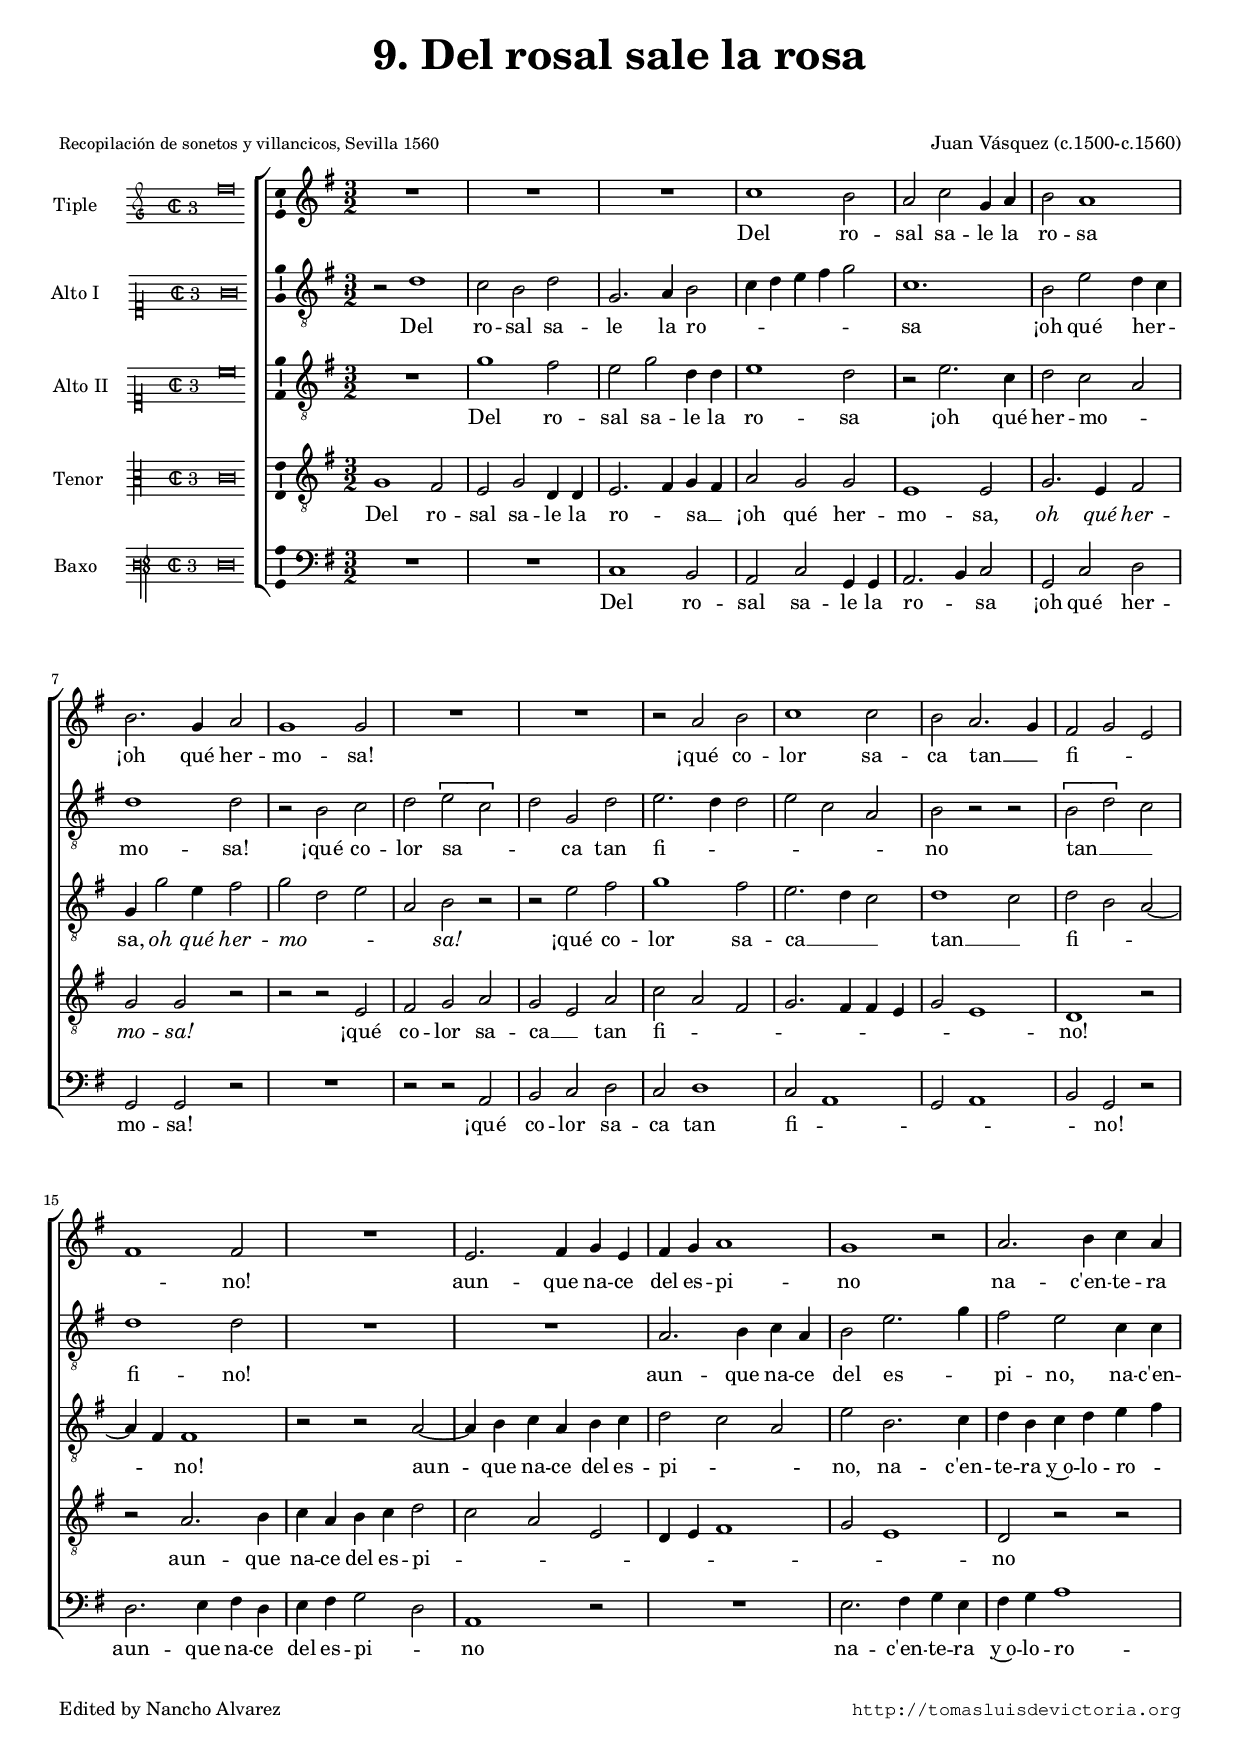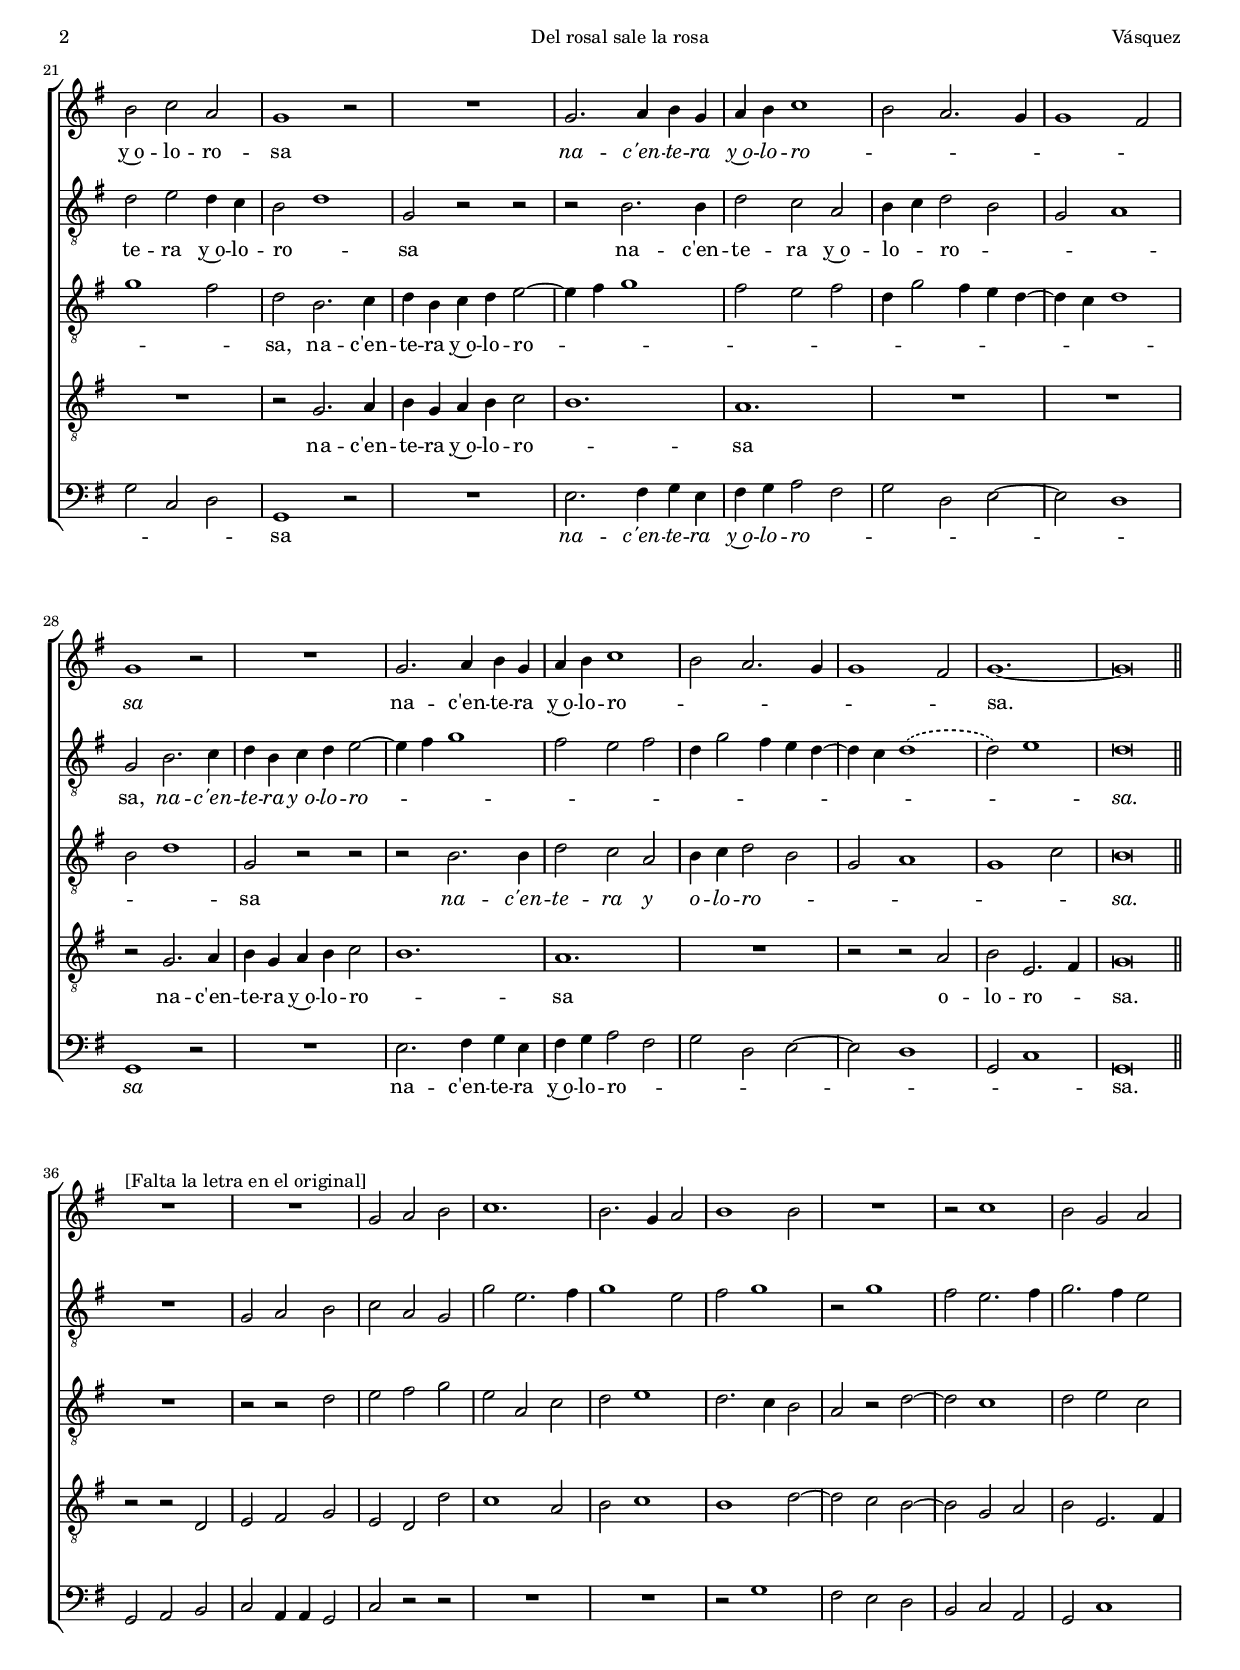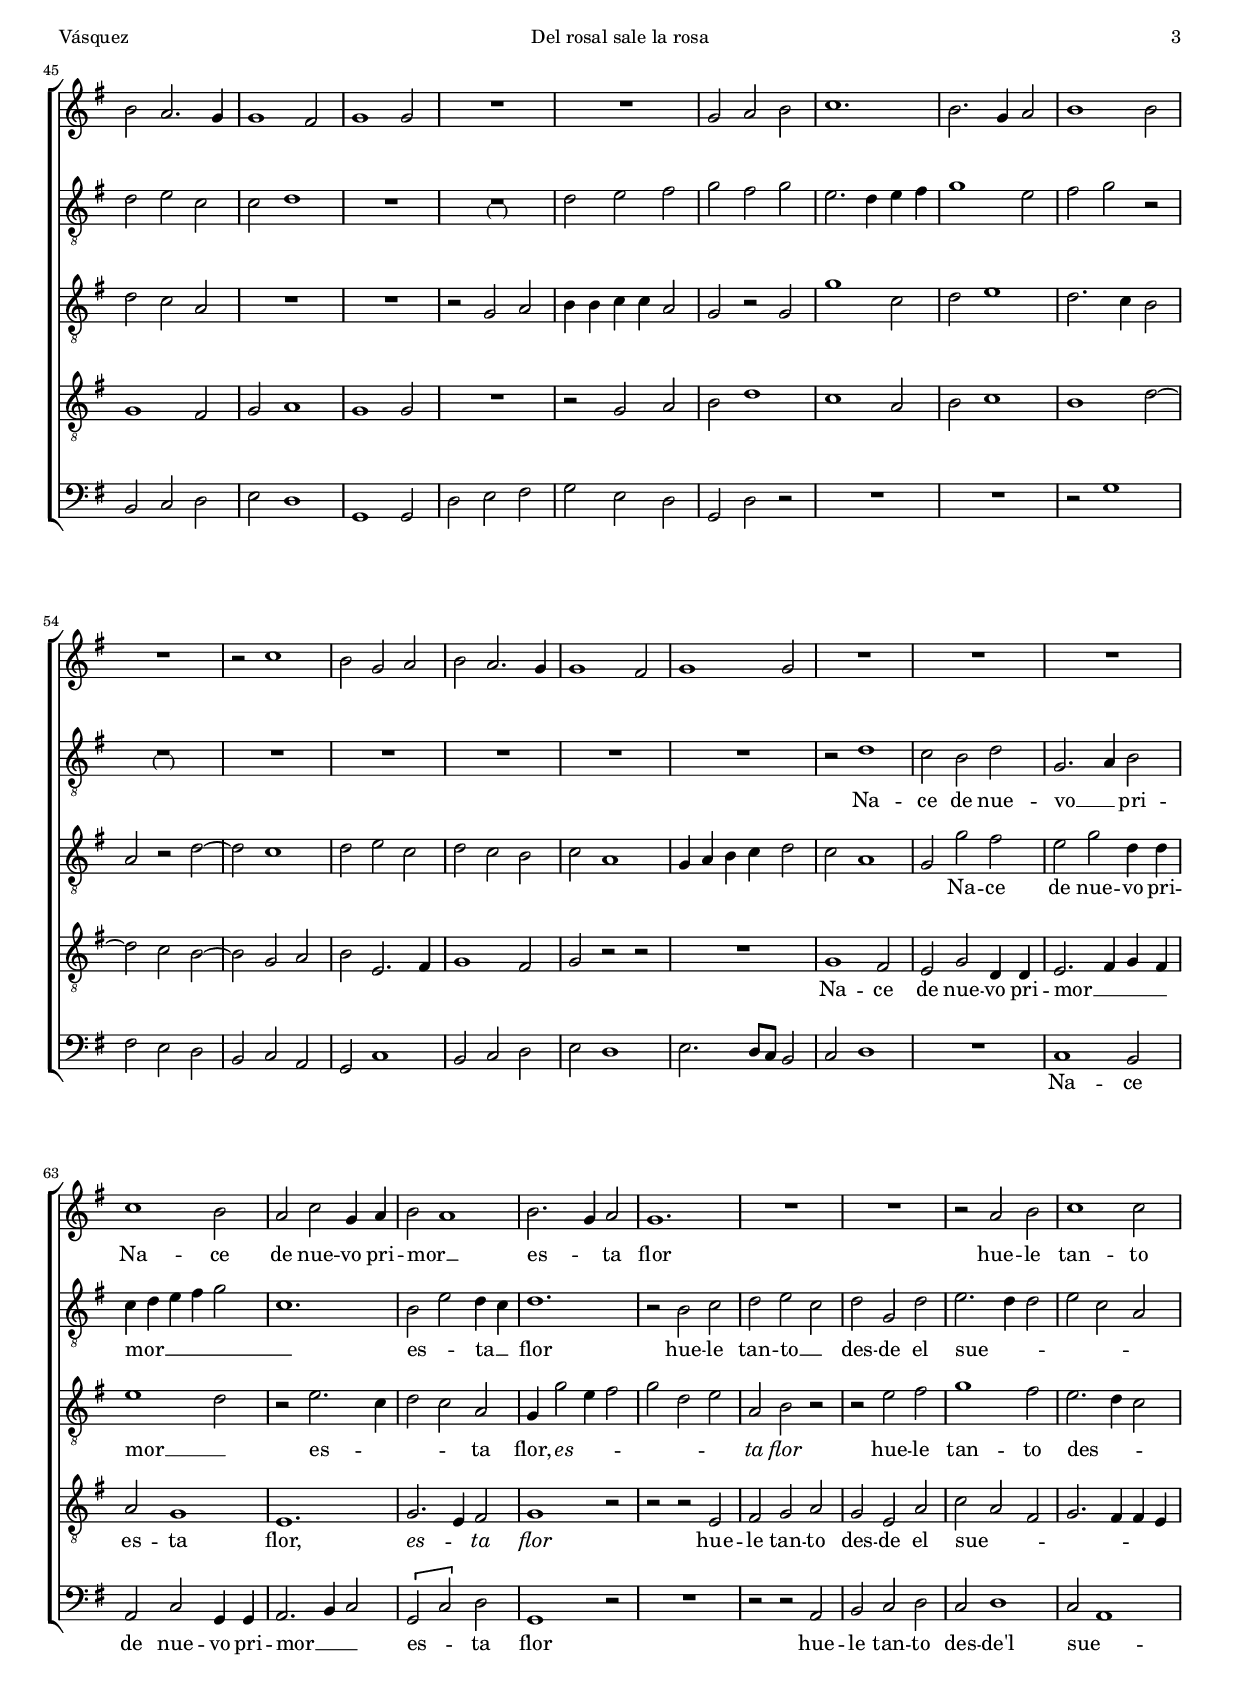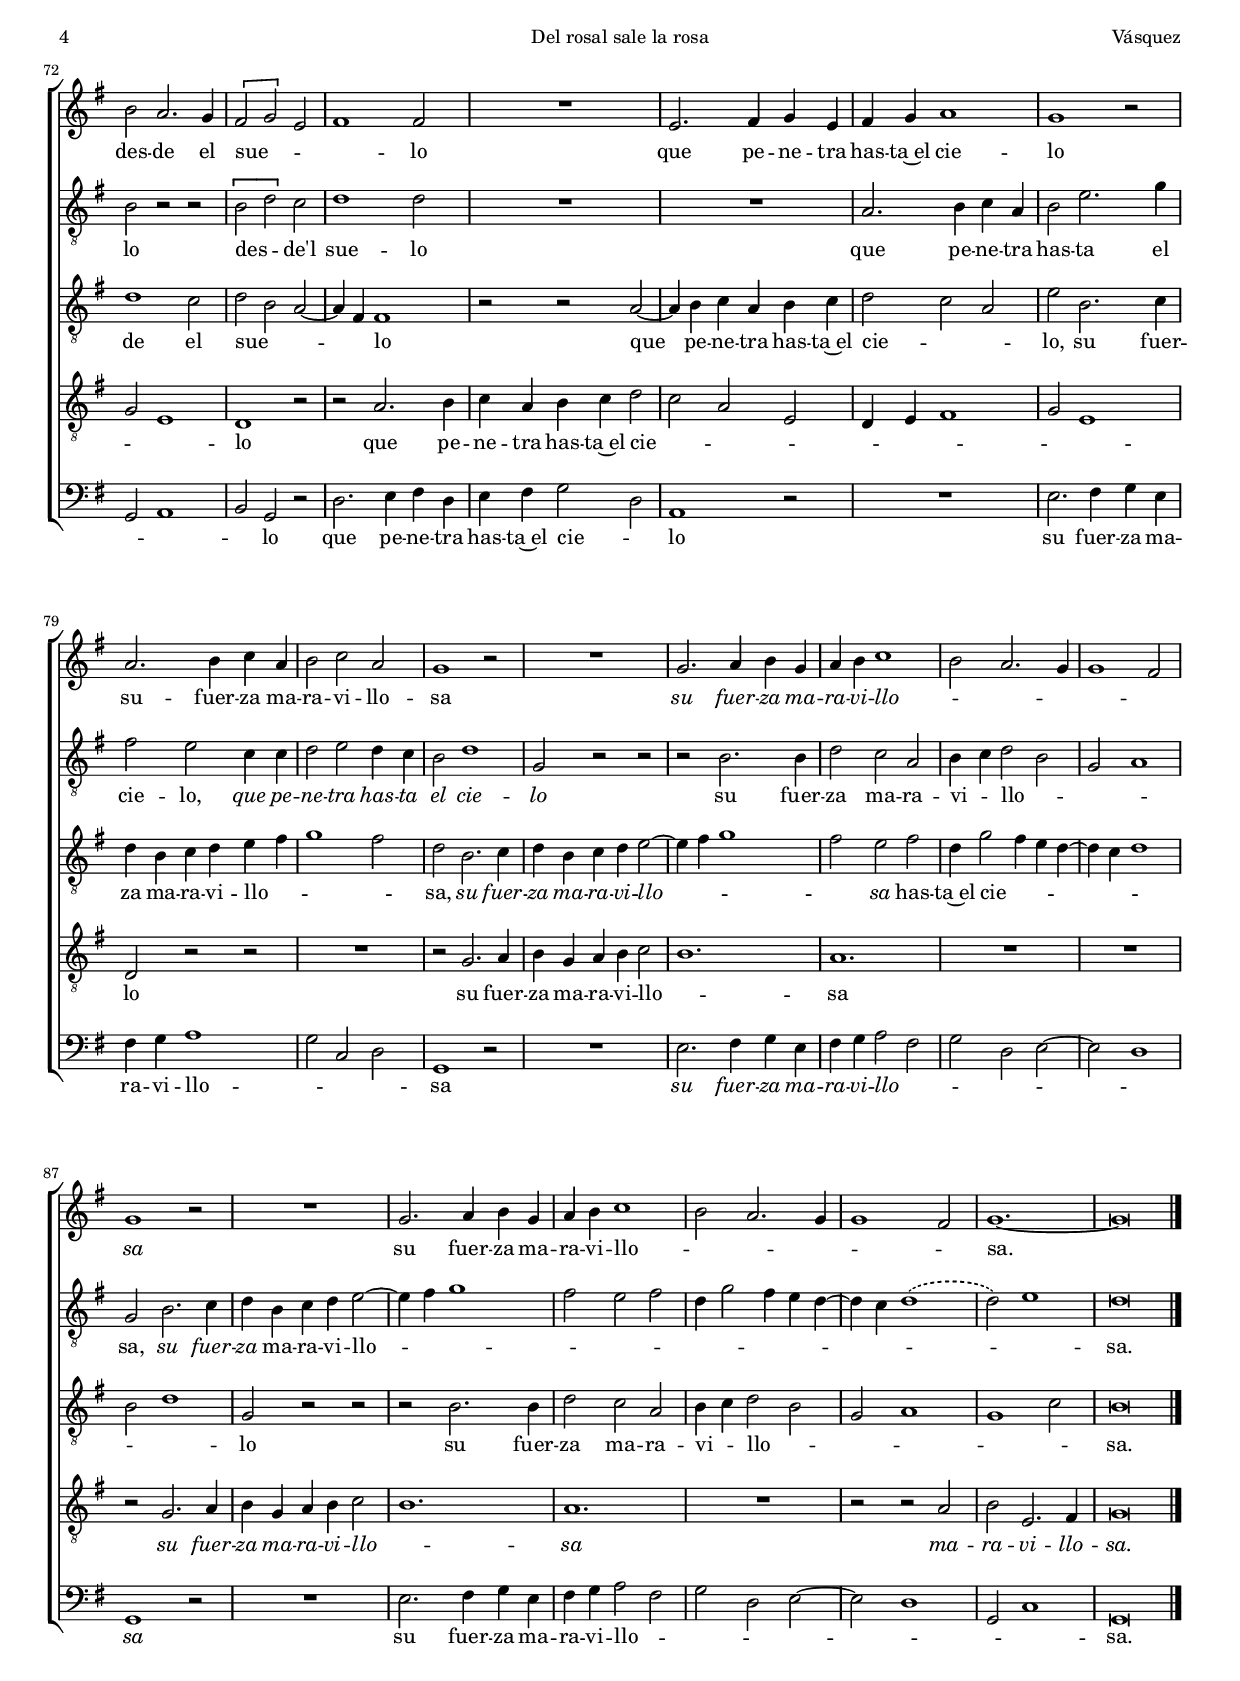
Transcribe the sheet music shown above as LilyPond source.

\version "2.18.0"

#(set-default-paper-size "a4")
#(set-global-staff-size 16.2)
#(ly:set-option 'point-and-click #f)
%mobile -s14.5 -i3.2

italicas=\override LyricText.font-shape = #'italic
rectas=\override LyricText.font-shape = #'upright
ss=\once \set suggestAccidentals = ##t
incipitwidth = 20
mtempo={\tempo 4 = 250}
mtempob={\tempo 4 = 175}

htitle="Del rosal sale la rosa"
hcomposer="Vásquez"

\header {
	title=\markup{\fontsize #3 "9. Del rosal sale la rosa"}
	%subtitle=\markup{""}
	subsubtitle=\markup{\null \vspace #2 }
        composer = \markup{"Juan Vásquez (c.1500-c.1560)"}
        pdfauthor=\composer
        %opus="(-)"
	poet=\markup{\smaller "Recopilación de sonetos y villancicos, Sevilla 1560"} 
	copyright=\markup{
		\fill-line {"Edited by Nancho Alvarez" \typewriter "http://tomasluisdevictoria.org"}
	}
%	tagline=""
}

global={\key c \major \time 3/2
        \skip 1*3/2*35 \bar "||" \break
        \skip 1*3/2*59 \bar "|."
}


cantus=\relative c''{
	R1*3/2*3
	f1 e2
	d2 f c4 d
	e2 d1
	e2. c4 d2
	c1 c2
	R1*3/2*2
	r2 d e
	f1 f2
	e d2. c4
	b2 c a
	b1 b2
	R1*3/2
	a2. b4 c a
	b4 c d1
	c r2
	d2. e4 f d
	e2 f d
	c1 r2
	R1*3/2
	c2. d4 e c
	d e f1
	e2 d2. c4
	c1 b2
	c1 r2
	R1*3/2
	c2. d4 e c
	d e f1
	e2 d2. c4
	c1 b2
	c1. ~
	c\breve*3/4
	s4*0^\markup{"[Falta la letra en el original]"}
	R1*3/2*2
	c2 d e
	f1.
	e2. c4 d2
	e1 e2 
	R1*3/2
	r2 f1
	e2 c d
	e d2. c4
	c1 b2
	c1 c2
	R1*3/2*2
	c2 d e
	f1.
	e2. c4 d2
	e1 e2
	R1*3/2
	r2 f1
	e2 c d
	e2 d2. c4
	c1 b2
	c1 c2
	R1*3/2*3
	f1 e2
	d f c4 d
	e2 d1
	e2. c4 d2
	c1.
	R1*3/2*2
	r2 d2 e
	f1 f2
	e d2. c4
	\[b2 c\] a
	b1 b2
	R1*3/2
	a2. b4 c a
	b c d1
	c r2
	d2. e4 f d
	e2 f d
	c1 r2
	R1*3/2
	c2. d4 e c
	d e f1
	e2 d2. c4
	c1 b2
	c1 r2
	R1*3/2
	c2. d4 e c 
	d e f1
	e2 d2. c4
	c1 b2
	c1. ~
	c\breve*3/4
}

altus=\relative c''{
	r2 g1
	f2 e g
	c,2. d4 e2
	f4 g a b c2
	f,1.
	e2 a g4 f
	g1 g2
	r2 e f
	g \[a f\]
	g c, g'
	a2. g4 g2
	a2 f d
	e r r
	\[e g\] f
	g1 g2
	R1*3/2*2
	d2. e4 f d
	e2 a2. c4
	b2 a f4 f
	g2 a g4 f
	e2 g1
	c,2 r r
	r2 e2. e4
	g2 f d
	e4 f g2 e
	c d1
	c2 e2. f4
	g e f g a2 ~
	a4 b c1
	b2 a b
	g4 c2 b4 a g ~
	\phrasingSlurDashed
	g f g1\(
	g2\) a1
	g\breve*3/4
	R1*3/2
	c,2 d e
	f d c
	c' a2. b4
	c1 a2
	b2 c1
	r2 c1
	b2 a2. b4 
	c2. b4 a2
	g a f
	f g1
	R1*3/2
	\override MultiMeasureRestText #'outside-staff-priority = ##f 
        \override MultiMeasureRestText #'Y-offset = #-1.1
        R^\markup "(  )" % falta un compás de silencio, pero en la versión de CSIC dice que faltan 2 compases
        % no tengo acceso al original
	g2 a b
	c b c
        a2. g4 a b % CSIC corrige a2. por b2. pero es porque está mal el silencio
	c1 a2
	b2 c r
	R1*3/2^\markup{"(  )"} % CSIC pone este compás extra antes de la frase
	R1*3/2*5
	r2 g1
	f2 e g
	c,2. d4 e2
	f4 g a b c2
	f,1.
	e2 a g4 f
	g1.
	r2 e f
	g a f
	g c, g'
	a2. g4 g2
	a2 f d
	e r r
	\[e g\] f
	g1 g2
	R1*3/2*2
	d2. e4 f d
	e2 a2. c4
	b2 a f4 f
	g2 a g4 f
	e2 g1
	c,2 r r
	r e2. e4
	g2 f d
	e4 f g2 e
	c d1
	c2 e2. f4
	g e f g a2 ~
	a4 b c1
	b2 a b
	g4 c2 b4 a g ~
	\phrasingSlurDashed
	g f g1\(
	g2\) a1
	g\breve*3/4
}

altusdos=\relative c''{
	R1*3/2
	c1 b2
	a c g4 g
	a1 g2
	r2 a2. f4
	g2 f d
	c4 c'2 a4 b2
	c g a
	d, e r
	r a b
	c1 b2
	a2. g4 f2
	g1 f2
	g2 e d ~
	d4 b b1
	r2 r d ~
	d4 e f d e f
	g2 f d
	a' e2. f4
	g e f g a b
	c1 b2
	g2 e2. f4
	g e f g a2 ~
	a4 b c1
	b2 a b
	g4 c2 b4 a g ~
	g f g1
	e2 g1
	c,2 r r
	r2 e2. e4
	g2 f d
	e4 f g2 e
	c d1
	c1 f2
	e\breve*3/4
	R1*3/2
	r2 r g
	a b c
	a d, f
	g a1
	g2. f4 e2
	d r g ~
	g2 f1
	g2 a f
	g f d
	R1*3/2*2
	r2 c d
	e4 e f f d2
	c2 r c
	c'1 f,2
	g2 a1
	g2. f4 e2
	d2 r g ~
	g f1
	g2 a f
	g2 f e
	f d1
	c4 d e f g2
	f d1
	c2 c' b
	a c g4 g
	a1 g2
	r2 a2. f4
	g2 f d
	c4 c'2 a4 b2
	c g a
	d, e r
	r2 a b
	c1 b2
	a2. g4 f2
	g1 f2
	g2 e d ~
	d4 b b1
	r2 r d ~
	d4 e f d e f
	g2 f d
	a' e2. f4
	g e f g a b
	c1 b2
	g2 e2. f4
	g e f g a2 ~
	a4 b c1
	b2 a b
	g4 c2 b4 a g ~
	g f g1
	e2 g1
	c,2 r r
	r e2. e4
	g2 f d
	e4 f g2 e
	c d1
	c1 f2
	e\breve*3/4
}

tenor=\relative c'{
	c1 b2
	a c g4 g
	a2. b4 c b
	d2 c c
	a1 a2
	c2. a4 b2
	c c r
	r r a
	b c d
	c a d
	f d b
	c2. b4 b a
	c2 a1
	g1 r2
	r d'2. e4
	f d e f g2
	f d a
	g4 a b1
	c2 a1
	g2 r r
	R1*3/2
	r2 c2. d4
	e c d e f2
	e1.
	d
	R1*3/2*2
	r2 c2. d4
	e c d e f2
	e1.
	d
	R1*3/2
	r2 r d
	e a,2. b4
	c\breve*3/4
	r2 r g
	a b c
	a g g'
	f1 d2
	e f1
	e1 g2 ~
	g f e ~
	e2 c d
	e a,2. b4
	c1 b2
	c2 d1
	c1 c2
	R1*3/2
	r2 c d
	e2 g1
	f1 d2
	e2 f1
	e1 g2 ~
	g f e ~
	e c d
	e a,2. b4
	c1 b2
	c2 r r
	R1*3/2
	c1 b2
	a2 c g4 g
	a2. b4 c b
	d2 c1
	a1.
	c2. a4 b2
	c1 r2
	r r a 
	b c d
	c a d
	f d b
	c2. b4 b a
	c2 a1
	g r2
	r d'2. e4
	f4 d e f g2
	f d a
	g4 a b1
	c2 a1
	g2 r r
	R1*3/2
	r2 c2. d4
	e c d e f2
	e1.
	d
	R1*3/2*2
	r2 c2. d4
	e c d e f2
	e1.
	d
	R1*3/2
	r2 r d
	e a,2. b4
	c\breve*3/4
}

bassus=\relative c{
	R1*3/2*2
	f1 e2
	d f c4 c
	d2. e4 f2
	c f g
	c, c r
	R1*3/2
	r2 r d
	e f g
	f g1
	f2 d1
	c2 d1
	e2 c r
	g'2. a4 b g
	a b c2 g
	d1 r2
	R1*3/2
	a'2. b4 c a
	b c d1
	c2 f, g
	c,1 r2
	R1*3/2
	a'2. b4 c a
	b c d2 b
	c g a ~
	a g1
	c,1 r2
	R1*3/2
	a'2. b4 c a
	b c d2 b
	c g a ~
	a g1
	c,2 f1
	c\breve*3/4
	c2 d e
	f d4 d c2
	f r r
	R1*3/2*2
	r2 c'1
	b2 a g
	e f d
	c f1
	e2 f g
	a g1
	c,1 c2
	g'2 a b
	c a g
	c, g' r
	R1*3/2*2
	r2 c1
	b2 a g
	e f d
	c f1
	e2 f g
	a g1
	a2. g8[ f] e2
	f2 g1
	R1*3/2
	f1 e2
	d2 f c4 c
	d2. e4 f2
	\[c2 f\] g
	c,1 r2
	R1*3/2
	r2 r d
	e f g
	f g1
	f2 d1
	c2 d1
	e2 c r
	g'2. a4 b g
	a4 b c2 g
	d1 r2
	R1*3/2
	a'2. b4 c a
	b c d1
	c2 f, g
	c,1 r2
	R1*3/2
	a'2. b4 c a
	b c d2 b
	c2 g a ~
	a g1
	c,1 r2
	R1*3/2
	a'2. b4 c a
	b c d2 b
	c g a ~
	a g1
	c,2 f1
	c\breve*3/4
}

textocantus=\lyricmode{
Del ro -- sal sa -- le la ro -- sa
¡oh qué her -- mo -- sa!
¡qué co -- lor sa -- ca tan __ _ fi -- _ _ _ no!
aun -- que na -- ce del es -- pi -- no
na -- c'en -- te -- ra y~o -- lo -- ro -- sa
\italicas 
na -- c'en -- te -- ra y~o -- lo -- ro -- _ _ _ _ _ sa
\rectas
na -- c'en -- te -- ra y~o -- lo -- ro -- _ _ _ _ _ sa.
_ _ _ _ _ _ _ _ _ _ _ _ _ _ _ _ _ _ _ _
_ _ _ _ _ _ _ _ _ _ _ _ _ _ _ _ _ _ _ _
Na -- ce de nue -- vo pri -- mor __ _
es -- _ ta flor
hue -- le tan -- to des -- de el sue -- _ _ _ lo
que pe -- ne -- tra has -- ta~el cie -- lo
su -- fuer -- za ma -- ra -- vi -- llo -- sa % fuerça
\italicas
su fuer -- za ma -- ra -- vi -- llo -- _ _ _ _ _ sa
\rectas
su fuer -- za ma -- ra -- vi -- llo -- _ _ _ _ _ sa.
}

textoaltus=\lyricmode{
Del ro -- sal sa -- le la ro -- _ _ _ _ _ sa
¡oh qué her -- _ mo -- sa!
¡qué co -- lor sa -- _ _ ca tan fi -- _ _ _ _ _ no
tan __ _ _ fi -- no!
aun -- que na -- ce del es -- _ pi -- no, % aunque sale
na -- c'en -- te -- ra y~o -- lo -- ro -- _ sa
na -- c'en -- te -- ra y~o -- lo -- _ ro -- _ _ _ sa,
\italicas
na -- c'en -- te -- ra y_o -- lo -- ro -- _ _ _ _ _ _ _ _ _ _ _ _ _ _ sa.
\rectas
_ _ _ _ _ _ _ _ _ _ _ _ _ _ _ _ _ _ _ _
_ _ _ _ _ _ _ _ _ _ _ _ _ _ _ _ _ _ _
Na -- ce de nue -- vo __ _ pri -- mor __ _ _ _ _ _ 
es -- _ ta __ _ flor
hue -- le tan -- to __ _ des -- de el sue -- _ _ _ _ _ lo
des -- _ de'l sue -- lo
que pe -- ne -- tra has -- ta el cie -- lo,
\italicas
que pe -- ne -- tra has -- ta el cie -- lo
\rectas
su fuer -- za ma -- ra -- vi -- _ llo -- _ _ _ sa,
\italicas
su fuer -- za \rectas
ma -- ra -- vi -- llo -- _ _ _ _ _ _ _ _ _ _ _ _ _ _ sa.
}

textoaltusdos=\lyricmode{
Del ro -- sal sa -- le la ro -- sa
¡oh qué her -- mo -- _ sa,
\italicas
oh qué her -- mo -- _ _ _ sa!
\rectas
¡qué co -- lor sa -- ca __ _ _ tan __ _ fi -- _ _ _ no!
aun -- que na -- ce del es -- pi -- _ _ no,
na -- c'en -- te -- ra y~o -- lo -- ro -- _ _ _ sa,
na -- c'en -- te -- ra y~o -- lo -- ro -- _ _ _ _ _ _ _ _ _ _ _ _ _ _ sa
\italicas
na -- c'en -- te -- ra y o -- lo -- ro -- _ _ _ _ _ sa.
\rectas
_ _ _ _ _ _ _ _ _ _ _ _ _ _ _ _ _ _ _ _
_ _ _ _ _ _ _ _ _ _ _ _ _ _ _ _ _ _ _ _
_ _ _ _ _ _ _ _ _ _ _ _ _ _ _ _ 
Na -- ce de nue -- vo pri -- mor __ _ 
es -- _ _ _ ta flor,
\italicas
es -- _ _ _ _ _ ta flor
\rectas
hue -- le tan -- to des -- _ _ de el sue -- _ _ _ lo
que pe -- ne -- tra has -- ta~el cie -- _ _ lo,
su fuer -- za ma -- ra -- vi -- llo -- _ _ _ sa,
\italicas
su fuer -- za ma -- ra -- vi -- llo -- _ _ _ sa
\rectas
has -- ta~el cie -- _ _ _ _ _ _ _ lo
su fuer -- za ma -- ra -- vi -- _ llo -- _ _ _ _ _ sa.
}

textotenor=\lyricmode{
Del ro -- sal sa -- le la ro -- _ sa __ _ 
¡oh qué her -- mo -- sa,
\italicas
oh qué her -- mo -- sa!
\rectas
¡qué co -- lor sa -- ca __ _ tan fi -- _ _ _ _ _ _ _ _ no!
aun -- que na -- ce del es -- pi -- _ _ _ _ _ _ _ _ no
na -- c'en -- te -- ra y~o -- lo -- ro -- _ sa
na -- c'en -- te -- ra y~o -- lo -- ro -- _ sa
o -- lo -- ro -- _ sa.
_ _ _ _ _ _ _ _ _ _ _ _ _ _ _ _ _ _ _ _
_ _ _ _ _ _ _ _ _ _ _ _ _ _ _ _ _ _ _ _
_ _ _ _ _ _
Na -- ce de nue -- vo pri -- mor __ _ _ _ 
es -- ta flor,
\italicas
es -- _ ta flor
\rectas
hue -- le tan -- to des -- de el sue -- _ _ _ _ _ _ _ _ lo
que pe -- ne -- tra has -- ta~el cie -- _ _ _ _ _ _ _ _ lo
su fuer -- za ma -- ra -- vi -- llo -- _ sa
\italicas
su fuer -- za ma -- ra -- vi -- llo -- _ sa
ma -- ra -- vi -- llo -- sa. % []
}

textobassus=\lyricmode{
Del ro -- sal sa -- le la ro -- _ sa
¡oh qué her -- mo -- sa!
¡qué co -- lor sa -- ca tan fi -- _ _ _ _ no!
aun -- que na -- ce del es -- pi -- _ no
na -- c'en -- te -- ra y~o -- lo -- ro -- _ _ _ sa
\italicas
na -- c'en -- te -- ra y~o -- lo -- ro -- _ _ _ _ _ sa
\rectas
na -- c'en -- te -- ra y~o -- lo -- ro -- _ _ _ _ _ _ _ sa.
_ _ _ _ _ _ _ _ _ _ _ _ _ _ _ _ _ _ _ _
_ _ _ _ _ _ _ _ _ _ _ _ _ _ _ _ _ _ _ _
_ _ _ _ _ _ _ _ _ _ _ 
Na -- ce de nue -- vo pri -- mor __ _ _ es -- _ ta flor
hue -- le tan -- to des -- de'l sue -- _ _ _ _ lo
que pe -- ne -- tra has -- ta~el cie -- _ lo
su fuer -- za ma -- ra -- vi -- llo -- _ _ _ sa
\italicas
su fuer -- za ma -- ra -- vi -- llo -- _ _ _ _ _ sa
\rectas
su fuer -- za ma -- ra -- vi -- llo -- _ _ _ _ _ _ _ sa.
}


textocantusb=\lyricmode{
Na -- ce de nue -- vo pri -- mor __ _
es -- _ ta flor
hue -- le tan -- to des -- de el sue -- _ _ _ lo
que pe -- ne -- tra has -- ta~el cie -- lo
su -- fuer -- za ma -- ra -- vi -- llo -- sa % fuerça
\italicas
su fuer -- za ma -- ra -- vi -- llo -- _ _ _ _ _ sa
\rectas
su fuer -- za ma -- ra -- vi -- llo -- _ _ _ _ _ sa.
}

textoaltusb=\lyricmode{
Na -- ce de nue -- vo pri -- mor __ _ _ _ _ _ _ 
es -- _ ta __ _ flor
hue -- le tan -- to __ _ des -- de el sue -- _ _ _ _ _ lo
des -- _ de'l sue -- lo
que pe -- ne -- tra has -- ta el cie -- lo,
\italicas
que pe -- ne -- tra has -- ta el cie -- lo
\rectas
su fuer -- za ma -- ra -- vi -- _ llo -- _ _ _ sa,
\italicas
su fuer -- za \rectas
ma -- ra -- vi -- llo -- _ _ _ _ _ _ _ _ _ _ _ _ _ _ sa.
}

textoaltusdosb=\lyricmode{
Na -- ce de nue -- vo pri -- mor __ _ 
es -- _ _ _ ta flor,
\italicas
es -- _ _ _ _ _ ta flor
\rectas
hue -- le tan -- to des -- _ _ de el sue -- _ _ _ lo
que pe -- ne -- tra has -- ta~el cie -- _ _ lo,
su fuer -- za ma -- ra -- vi -- llo -- _ _ _ sa,
\italicas
su fuer -- za ma -- ra -- vi -- llo -- _ _ _ sa
\rectas
has -- ta~el cie -- _ _ _ _ _ _ _ lo
su fuer -- za ma -- ra -- vi -- _ llo -- _ _ _ _ _ sa.
}

textotenorb=\lyricmode{
Na -- ce de nue -- vo pri -- mor __ _ _ _ 
es -- ta flor,
\italicas
es -- _ ta flor
\rectas
hue -- le tan -- to des -- de el sue -- _ _ _ _ _ _ _ _ lo
que pe -- ne -- tra has -- ta~el cie -- _ _ _ _ _ _ _ _ lo
su fuer -- za ma -- ra -- vi -- llo -- _ sa
\italicas
su fuer -- za ma -- ra -- vi -- llo -- _ sa
ma -- ra -- vi -- llo -- sa. % []
}

textobassusb=\lyricmode{
Na -- ce de nue -- vo pri -- mor __ _ _ es -- _ ta flor
hue -- le tan -- to des -- de'l sue -- _ _ _ _ lo
que pe -- ne -- tra has -- ta~el cie -- _ lo
su fuer -- za ma -- ra -- vi -- llo -- _ _ _ sa
\italicas
su fuer -- za ma -- ra -- vi -- llo -- _ _ _ _ _ sa
\rectas
su fuer -- za ma -- ra -- vi -- llo -- _ _ _ _ _ _ _ sa.
}


incipitcantus=\markup{
	\score{
		{ 
		\set Staff.instrumentName="Tiple     "
		\override NoteHead.style = #'neomensural
		\override Staff.TimeSignature.style = #'neomensural
		\cadenzaOn 
		\clef "petrucci-g"
		\key c \major
		\time 2/2 % 3
		\override TextScript.extra-offset=#'(-1.4 . -3.6)
		s1^"3"
		f''\breve
		} 

	\layout { line-width=\incipitwidth indent = 0 }
	}
}

incipitaltus=\markup{
	\score{
		{ 
		\set Staff.instrumentName="Alto I     " % Quinta Parte
		\override NoteHead.style = #'neomensural 
		\override Staff.TimeSignature.style = #'neomensural
		\cadenzaOn 
		\clef "petrucci-c1"
		\key c \major
		\time 2/2
                \override TextScript.extra-offset=#'(-1.4 . -3.4)
		s1^"3"
		g'\breve
		} 
	\layout { line-width=\incipitwidth indent = 0 }
	}
}

incipitaltusdos=\markup{
	\score{
		{ 
		\set Staff.instrumentName="Alto II   "
		\override NoteHead.style = #'neomensural
		\override Staff.TimeSignature.style = #'neomensural
		\cadenzaOn 
		\clef "petrucci-c1"
		\key c \major
		\time 2/2
                \override TextScript.extra-offset=#'(-1.4 . -3.4)
		s1^"3"
		c''\breve
		} 

	\layout { line-width=\incipitwidth indent = 0 }
	}
}


incipittenor=\markup{
	\score{
		{ 
		\set Staff.instrumentName="Tenor    "
		\override NoteHead.style = #'neomensural 
		\override Staff.TimeSignature.style = #'neomensural
		\cadenzaOn 
		\clef "petrucci-c3"
		\key c \major
		\time 2/2
                \override TextScript.extra-offset=#'(-1.4 . -3.4)
		s1^"3"
		c'\breve
		} 
	\layout { line-width=\incipitwidth indent=0 }
	}
}

incipitbassus=\markup{
	\score{
		{ 
		\set Staff.instrumentName="Baxo     "
		\override NoteHead.style = #'neomensural
		\override Staff.TimeSignature.style = #'neomensural
		\cadenzaOn 
		\clef "petrucci-f3"
		\key c \major
		\time 2/2
                \override TextScript.extra-offset=#'(-1.4 . -3.4)
		s1^"3"
		f\breve
		} 
	\layout { line-width=\incipitwidth indent = 0 }
	}
}

%\layout {
%       \context {\Voice
%               \remove Ligature_bracket_engraver
%               \consists Mensural_ligature_engraver
%       }
%       line-width=\incipitwidth
%       indent = 0
%}

\score {\transpose c' g{
\new ChoirStaff<<

	\new Staff <<\global
	\new Voice="v1" {
		\set Staff.instrumentName=\incipitcantus
		\clef "treble"
		\cantus }
	\new Lyrics \lyricsto "v1" {\textocantus }
	%\new Lyrics \lyricsto "v1" {\textocantusb }
	>>

	\new Staff <<\global
	\new Voice="v2" {
		\set Staff.instrumentName=\incipitaltus
		\clef "G_8"
		\altus }
	\new Lyrics \lyricsto "v2" {\textoaltus }
	%\new Lyrics \lyricsto "v2" {\textoaltusb }
	>>

	\new Staff <<\global
	\new Voice="v5" {
		\set Staff.instrumentName=\incipitaltusdos
		\clef "G_8"
		\altusdos }
	\new Lyrics \lyricsto "v5" {\textoaltusdos }
	%\new Lyrics \lyricsto "v5" {\textoaltusdosb }
	>>

	\new Staff <<\global
	\new Voice="v3" {
		\set Staff.instrumentName=\incipittenor
		\clef "G_8"
		\tenor }
	\new Lyrics \lyricsto "v3" {\textotenor }
	%\new Lyrics \lyricsto "v3" {\textotenorb }
	>>

	\new Staff <<\global
	\new Voice="v4" {
		\set Staff.instrumentName=\incipitbassus
		\clef "bass"
		\bassus }
	\new Lyrics \lyricsto "v4" {\textobassus }
	%\new Lyrics \lyricsto "v4" {\textobassusb }
	>>
	
>>

	} % transpose

\layout{ 
	\context {\Lyrics 
		\override VerticalAxisGroup.staff-affinity = #UP
		\override VerticalAxisGroup.nonstaff-relatedstaff-spacing =
			#'((basic-distance . 0) (minimum-distance . 0) (padding . .6))
		\override LyricText.font-size = #1.2
		\override LyricHyphen.minimum-distance = #0.5
	}
	\context {\Score 
		tempoHideNote = ##t
		\override BarNumber.padding = #2 
	}
	\context {\Voice 
		%melismaBusyProperties = #'()
		autoBeaming = ##f
	}
	\context {\Staff 
                %\RemoveEmptyStaves
                %\override VerticalAxisGroup.remove-first = ##t
		\override VerticalAxisGroup.staff-staff-spacing =
			#'((basic-distance . 11) (minimum-distance . 0) (padding . 1))
		\consists Ambitus_engraver 
		\override LigatureBracket.padding = #1
	}
}

%\midi { \mtempo }

}


\paper{
	evenHeaderMarkup=\markup  \fill-line { \fromproperty #'page:page-number-string \htitle \hcomposer }
	oddHeaderMarkup= \markup  \fill-line { \on-the-fly #not-first-page \hcomposer \on-the-fly #not-first-page \htitle \on-the-fly #not-first-page \fromproperty #'page:page-number-string }
	%system-count=20
	%page-count = 8
	%systems-per-page = 3
	ragged-last-bottom = ##f
	indent=3.5\cm
	system-system-spacing =
	#'((basic-distance . 18) (minimum-distance . 0) (padding . 5))
	top-system-spacing = % header
	#'((basic-distance . 9) (minimum-distance . 0) (padding . 0))
	last-bottom-spacing = % footer
	#'((basic-distance . 13) (minimum-distance . 0) (padding . 0))
	markup-system-spacing.padding = #1.5
}
